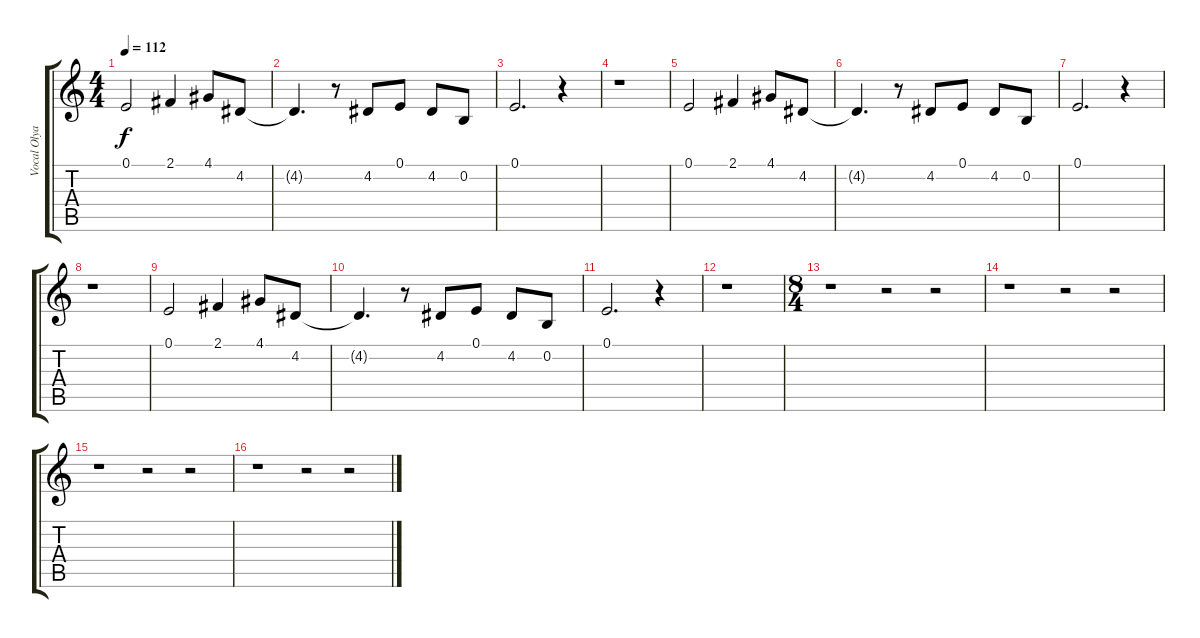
\track ("Vocal Olya" "Vocal Olya") {instrument stringensemble1}
\staff {score tabs}
\tuning (E4 B3 G3 D3 A2 E2) {hide}
\ts (4 4)
\tempo 112
\clef g2
\ks c
0.1.2{dy f} 2.1.4 4.1.8 4.2.8 |
4.2{t}.4{d} r.8 4.2.8 0.1.8 4.2.8 0.2.8 |
0.1.2{d} r.4 |
r.1 |
0.1.2 2.1.4 4.1.8 4.2.8 |
4.2{t}.4{d} r.8 4.2.8 0.1.8 4.2.8 0.2.8 |
0.1.2{d} r.4 |
r.1 |
0.1.2 2.1.4 4.1.8 4.2.8 |
4.2{t}.4{d} r.8 4.2.8 0.1.8 4.2.8 0.2.8 |
0.1.2{d} r.4 |
r.1 |
\ts (8 4)
r.1 r.2 r.2 |
r.1 r.2 r.2 |
r.1 r.2 r.2 |
r.1 r.2 r.2
